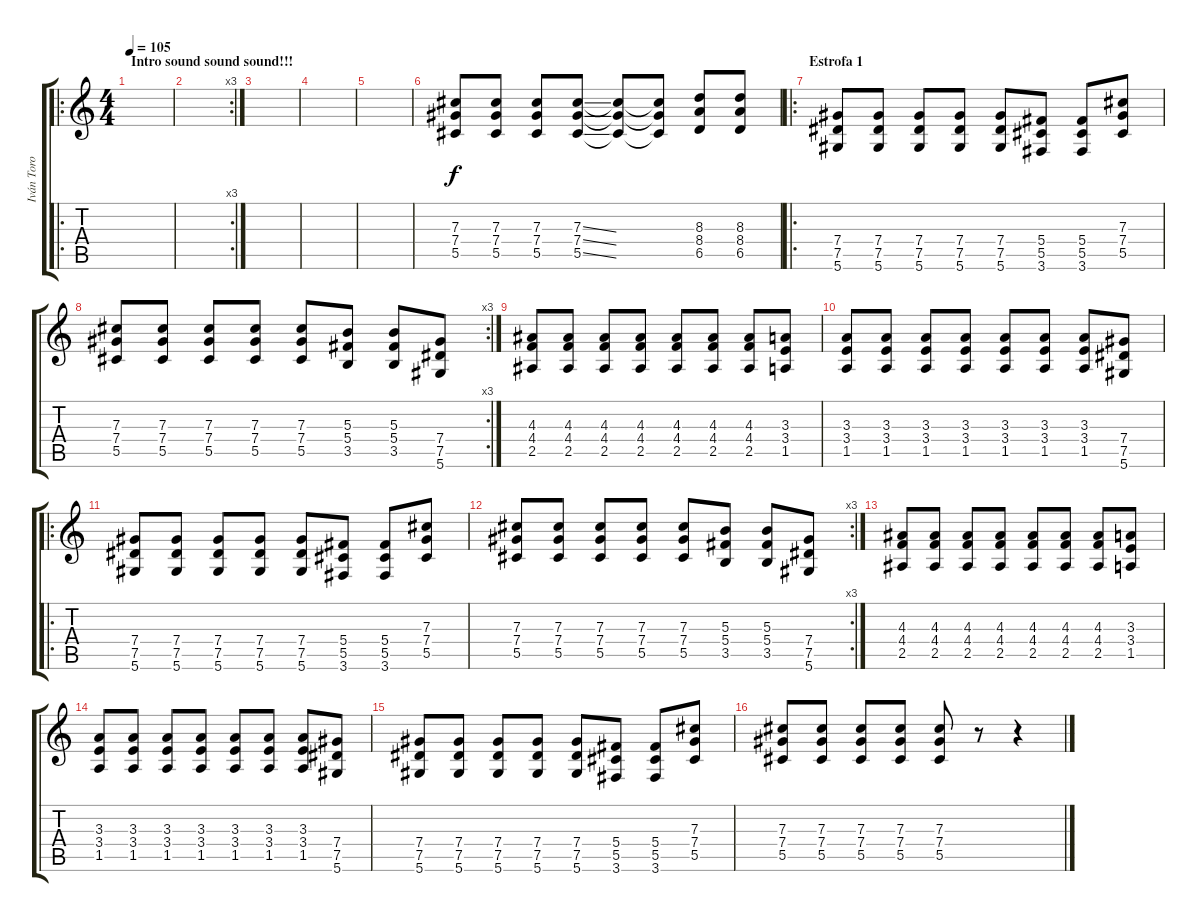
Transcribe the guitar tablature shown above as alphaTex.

\track ("Iván Toro (guitarra)" "Iván Toro ") {instrument distortionguitar}
\staff {score tabs}
\tuning (Eb4 Bb3 Gb3 Db3 Ab2 Eb2) {hide}
\ro
\ts (4 4)
\section ("" "Intro sound sound sound!!!")
\tempo 105
\clef g2
\ks c
|
\rc 3
|
|
|
|
(7.3 7.4 5.5).8 (7.3 7.4 5.5).8 (7.3 7.4 5.5).8 (7.3{ss} 7.4{ss} 5.5{ss}).8 (7.3{t} 7.4{t} 5.5{t}).8 (7.3{t} 7.4{t} 5.5{t}).8 (8.3 8.4 6.5).8 (8.3 8.4 6.5).8 |
\ro
\section ("" "Estrofa 1")
(7.4 7.5 5.6).8 (7.4 7.5 5.6).8 (7.4 7.5 5.6).8 (7.4 7.5 5.6).8 (7.4 7.5 5.6).8 (5.4 5.5 3.6).8 (5.4 5.5 3.6).8 (7.3 7.4 5.5).8 |
\rc 3
(7.3 7.4 5.5).8 (7.3 7.4 5.5).8 (7.3 7.4 5.5).8 (7.3 7.4 5.5).8 (7.3 7.4 5.5).8 (5.3 5.4 3.5).8 (5.3 5.4 3.5).8 (7.4 7.5 5.6).8 |
(4.3 4.4 2.5).8 (4.3 4.4 2.5).8 (4.3 4.4 2.5).8 (4.3 4.4 2.5).8 (4.3 4.4 2.5).8 (4.3 4.4 2.5).8 (4.3 4.4 2.5).8 (3.3 3.4 1.5).8 |
(3.3 3.4 1.5).8 (3.3 3.4 1.5).8 (3.3 3.4 1.5).8 (3.3 3.4 1.5).8 (3.3 3.4 1.5).8 (3.3 3.4 1.5).8 (3.3 3.4 1.5).8 (7.4 7.5 5.6).8 |
\ro
(7.4 7.5 5.6).8 (7.4 7.5 5.6).8 (7.4 7.5 5.6).8 (7.4 7.5 5.6).8 (7.4 7.5 5.6).8 (5.4 5.5 3.6).8 (5.4 5.5 3.6).8 (7.3 7.4 5.5).8 |
\rc 3
(7.3 7.4 5.5).8 (7.3 7.4 5.5).8 (7.3 7.4 5.5).8 (7.3 7.4 5.5).8 (7.3 7.4 5.5).8 (5.3 5.4 3.5).8 (5.3 5.4 3.5).8 (7.4 7.5 5.6).8 |
(4.3 4.4 2.5).8 (4.3 4.4 2.5).8 (4.3 4.4 2.5).8 (4.3 4.4 2.5).8 (4.3 4.4 2.5).8 (4.3 4.4 2.5).8 (4.3 4.4 2.5).8 (3.3 3.4 1.5).8 |
(3.3 3.4 1.5).8 (3.3 3.4 1.5).8 (3.3 3.4 1.5).8 (3.3 3.4 1.5).8 (3.3 3.4 1.5).8 (3.3 3.4 1.5).8 (3.3 3.4 1.5).8 (7.4 7.5 5.6).8 |
(7.4 7.5 5.6).8 (7.4 7.5 5.6).8 (7.4 7.5 5.6).8 (7.4 7.5 5.6).8 (7.4 7.5 5.6).8 (5.4 5.5 3.6).8 (5.4 5.5 3.6).8 (7.3 7.4 5.5).8 |
(7.3 7.4 5.5).8 (7.3 7.4 5.5).8 (7.3 7.4 5.5).8 (7.3 7.4 5.5).8 (7.3 7.4 5.5).8 r.8 r.4
